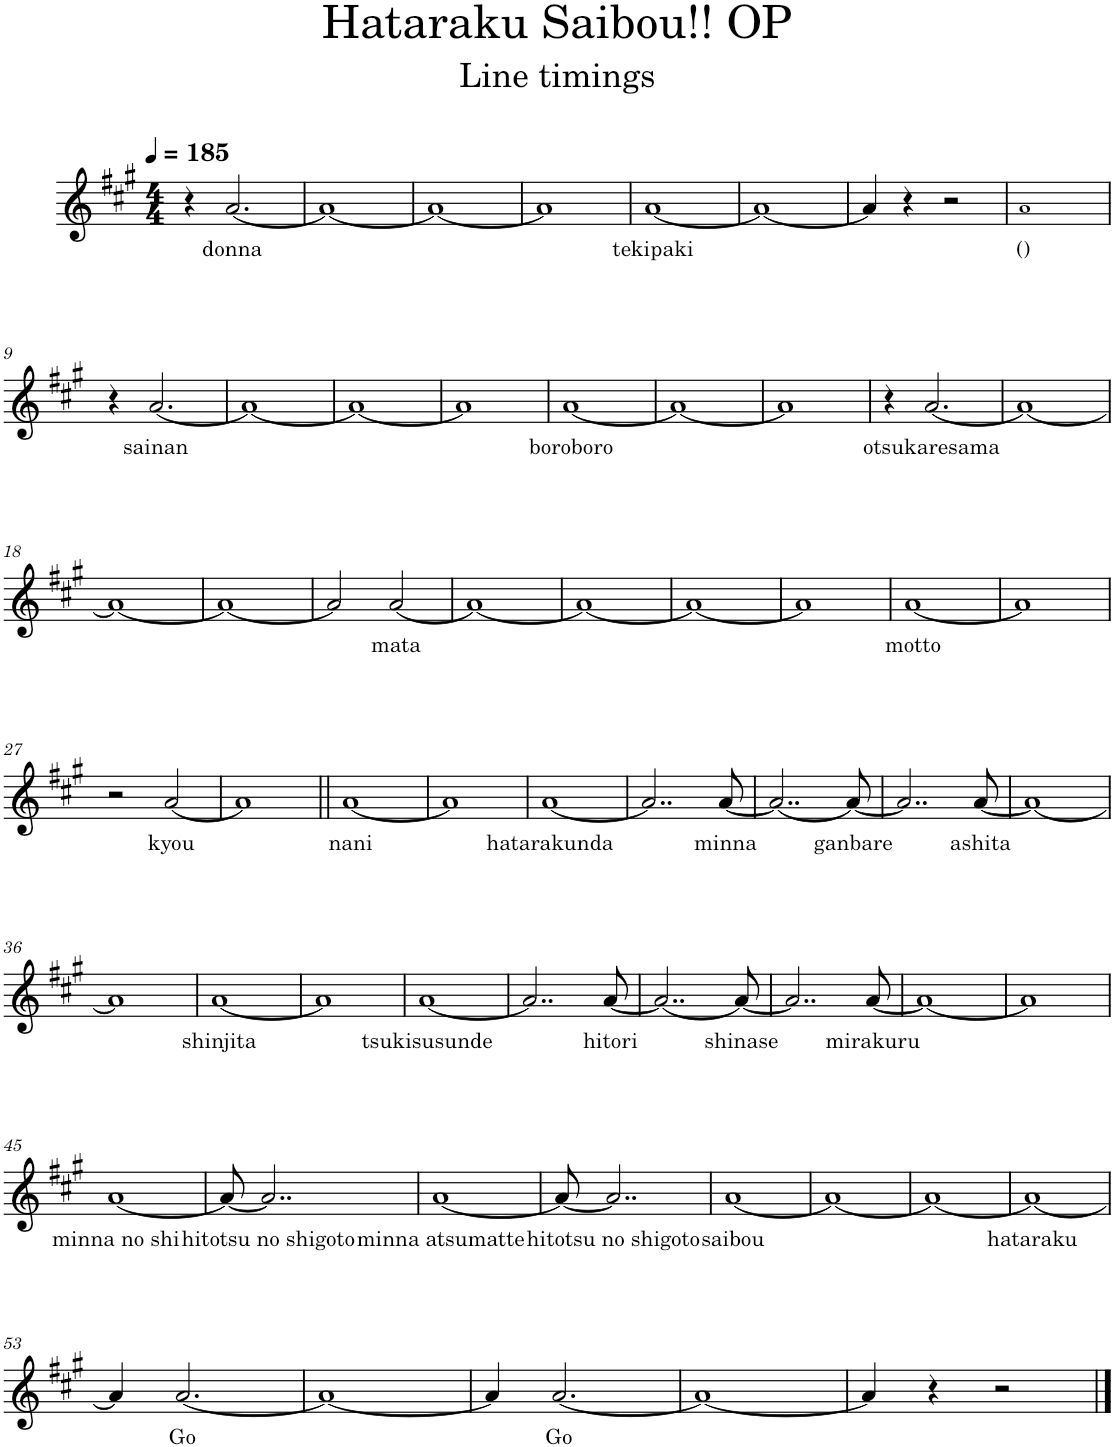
**kern	**text
*part1	*part1
*staff1	*staff1
*I"Voice	*
*I'V	*
*clefG2	*
*k[f#c#g#]	*
*M4/4	*
*MM185	*
=1	=1
4r	.
!	!LO:LY:b
[2.a/	donna
=2	=2
1a_	.
=3	=3
1a_	.
=4	=4
1a]	.
=5	=5
!	!LO:LY:b
[1a	tekipaki
=6	=6
1a_	.
=7	=7
4a/]	.
4r	.
2r	.
=8	=8
!	!LO:LY:b
1a!	()
!!LO:LB:g=z
=9	=9
4r	.
!	!LO:LY:b
[2.a/	sainan
=10	=10
1a_	.
=11	=11
1a_	.
=12	=12
1a]	.
=13	=13
!	!LO:LY:b
[1a	boroboro
=14	=14
1a_	.
=15	=15
1a]	.
=16	=16
4r	.
!	!LO:LY:b
[2.a/	otsukaresama
=17	=17
1a_	.
!!LO:LB:g=z
=18	=18
1a_	.
=19	=19
1a_	.
=20	=20
2a/]	.
!	!LO:LY:b
[2a/	mata
=21	=21
1a_	.
=22	=22
1a_	.
=23	=23
1a_	.
=24	=24
1a]	.
=25	=25
!	!LO:LY:b
[1a	motto
=26	=26
1a]	.
!!LO:LB:g=z
=27	=27
2r	.
!	!LO:LY:b
[2a/	kyou
=28	=28
1a]	.
=29||	=29||
!	!LO:LY:b
[1a	nani
=30	=30
1a]	.
=31	=31
!	!LO:LY:b
[1a	hatarakunda
=32	=32
2..a/]	.
!	!LO:LY:b
[8a/	minna
=33	=33
2..a/_	.
!	!LO:LY:b
8a/_	ganbare
=34	=34
2..a/]	.
!	!LO:LY:b
[8a/	ashita
=35	=35
1a_	.
!!LO:LB:g=z
=36	=36
1a]	.
=37	=37
!	!LO:LY:b
[1a	shinjita
=38	=38
1a]	.
=39	=39
!	!LO:LY:b
[1a	tsukisusunde
=40	=40
2..a/]	.
!	!LO:LY:b
[8a/	hitori
=41	=41
2..a/_	.
!	!LO:LY:b
8a/_	shinase
=42	=42
2..a/]	.
!	!LO:LY:b
[8a/	mirakuru
=43	=43
1a_	.
=44	=44
1a]	.
!!LO:LB:g=z
=45	=45
!	!LO:LY:b
[1a	minna no shi
=46	=46
8a/_	.
!	!LO:LY:b
2..a/]	hitotsu no shigoto
=47	=47
!	!LO:LY:b
[1a	minna atsumatte
=48	=48
8a/_	.
!	!LO:LY:b
2..a/]	hitotsu no shigoto
=49	=49
!	!LO:LY:b
[1a	saibou
=50	=50
1a_	.
=51	=51
1a_	.
=52	=52
!	!LO:LY:b
1a_	hataraku
!!LO:LB:g=z
=53	=53
4a/]	.
!	!LO:LY:b
[2.a/	Go
=54	=54
1a_	.
=55	=55
4a/]	.
!	!LO:LY:b
[2.a/	Go
=56	=56
1a_	.
=57	=57
4a/]	.
4r	.
2r	.
==	==
*-	*-
